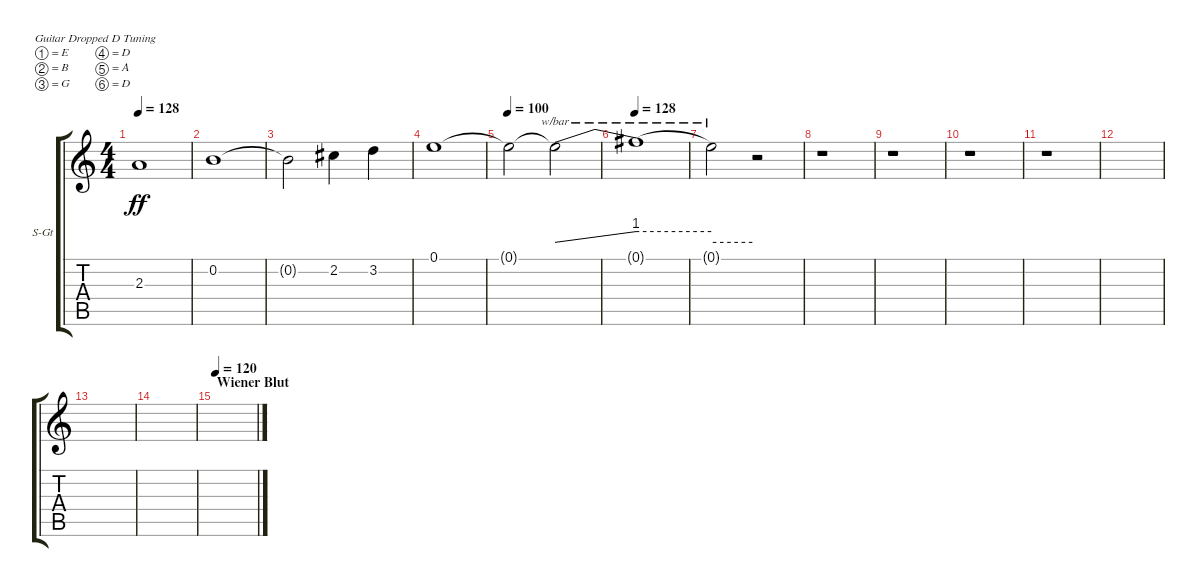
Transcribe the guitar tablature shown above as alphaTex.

\bracketExtendMode groupsimilarinstruments
\firstSystemTrackNameOrientation horizontal
\otherSystemsTrackNameOrientation horizontal
\track ("Keyboard (Christian)" "S-Gt") {instrument lead2sawtooth}
\staff {score tabs}
\tuning (E4 B3 G3 D3 A2 D2)
\displaytranspose 12
\ts (4 4)
\tempo 128
\clef g2
\ks c
2.3.1{dy ff} |
0.2.1 |
0.2{t}.2 2.2.4 3.2.4 |
0.1.1 |
\tempo 100
0.1{t}.2 0.1{t}.2{tbe (dive default 0 0 60 4)} |
\tempo 128
0.1{t}.1{tbe (hold default 0 4 60 4)} |
0.1{t}.2{tbe (hold default 0 0 60 0)} r.2 |
r.1 |
r.1 |
r.1 |
r.1 |
|
|
|
\section ("" "Wiener Blut")
\tempo 120
